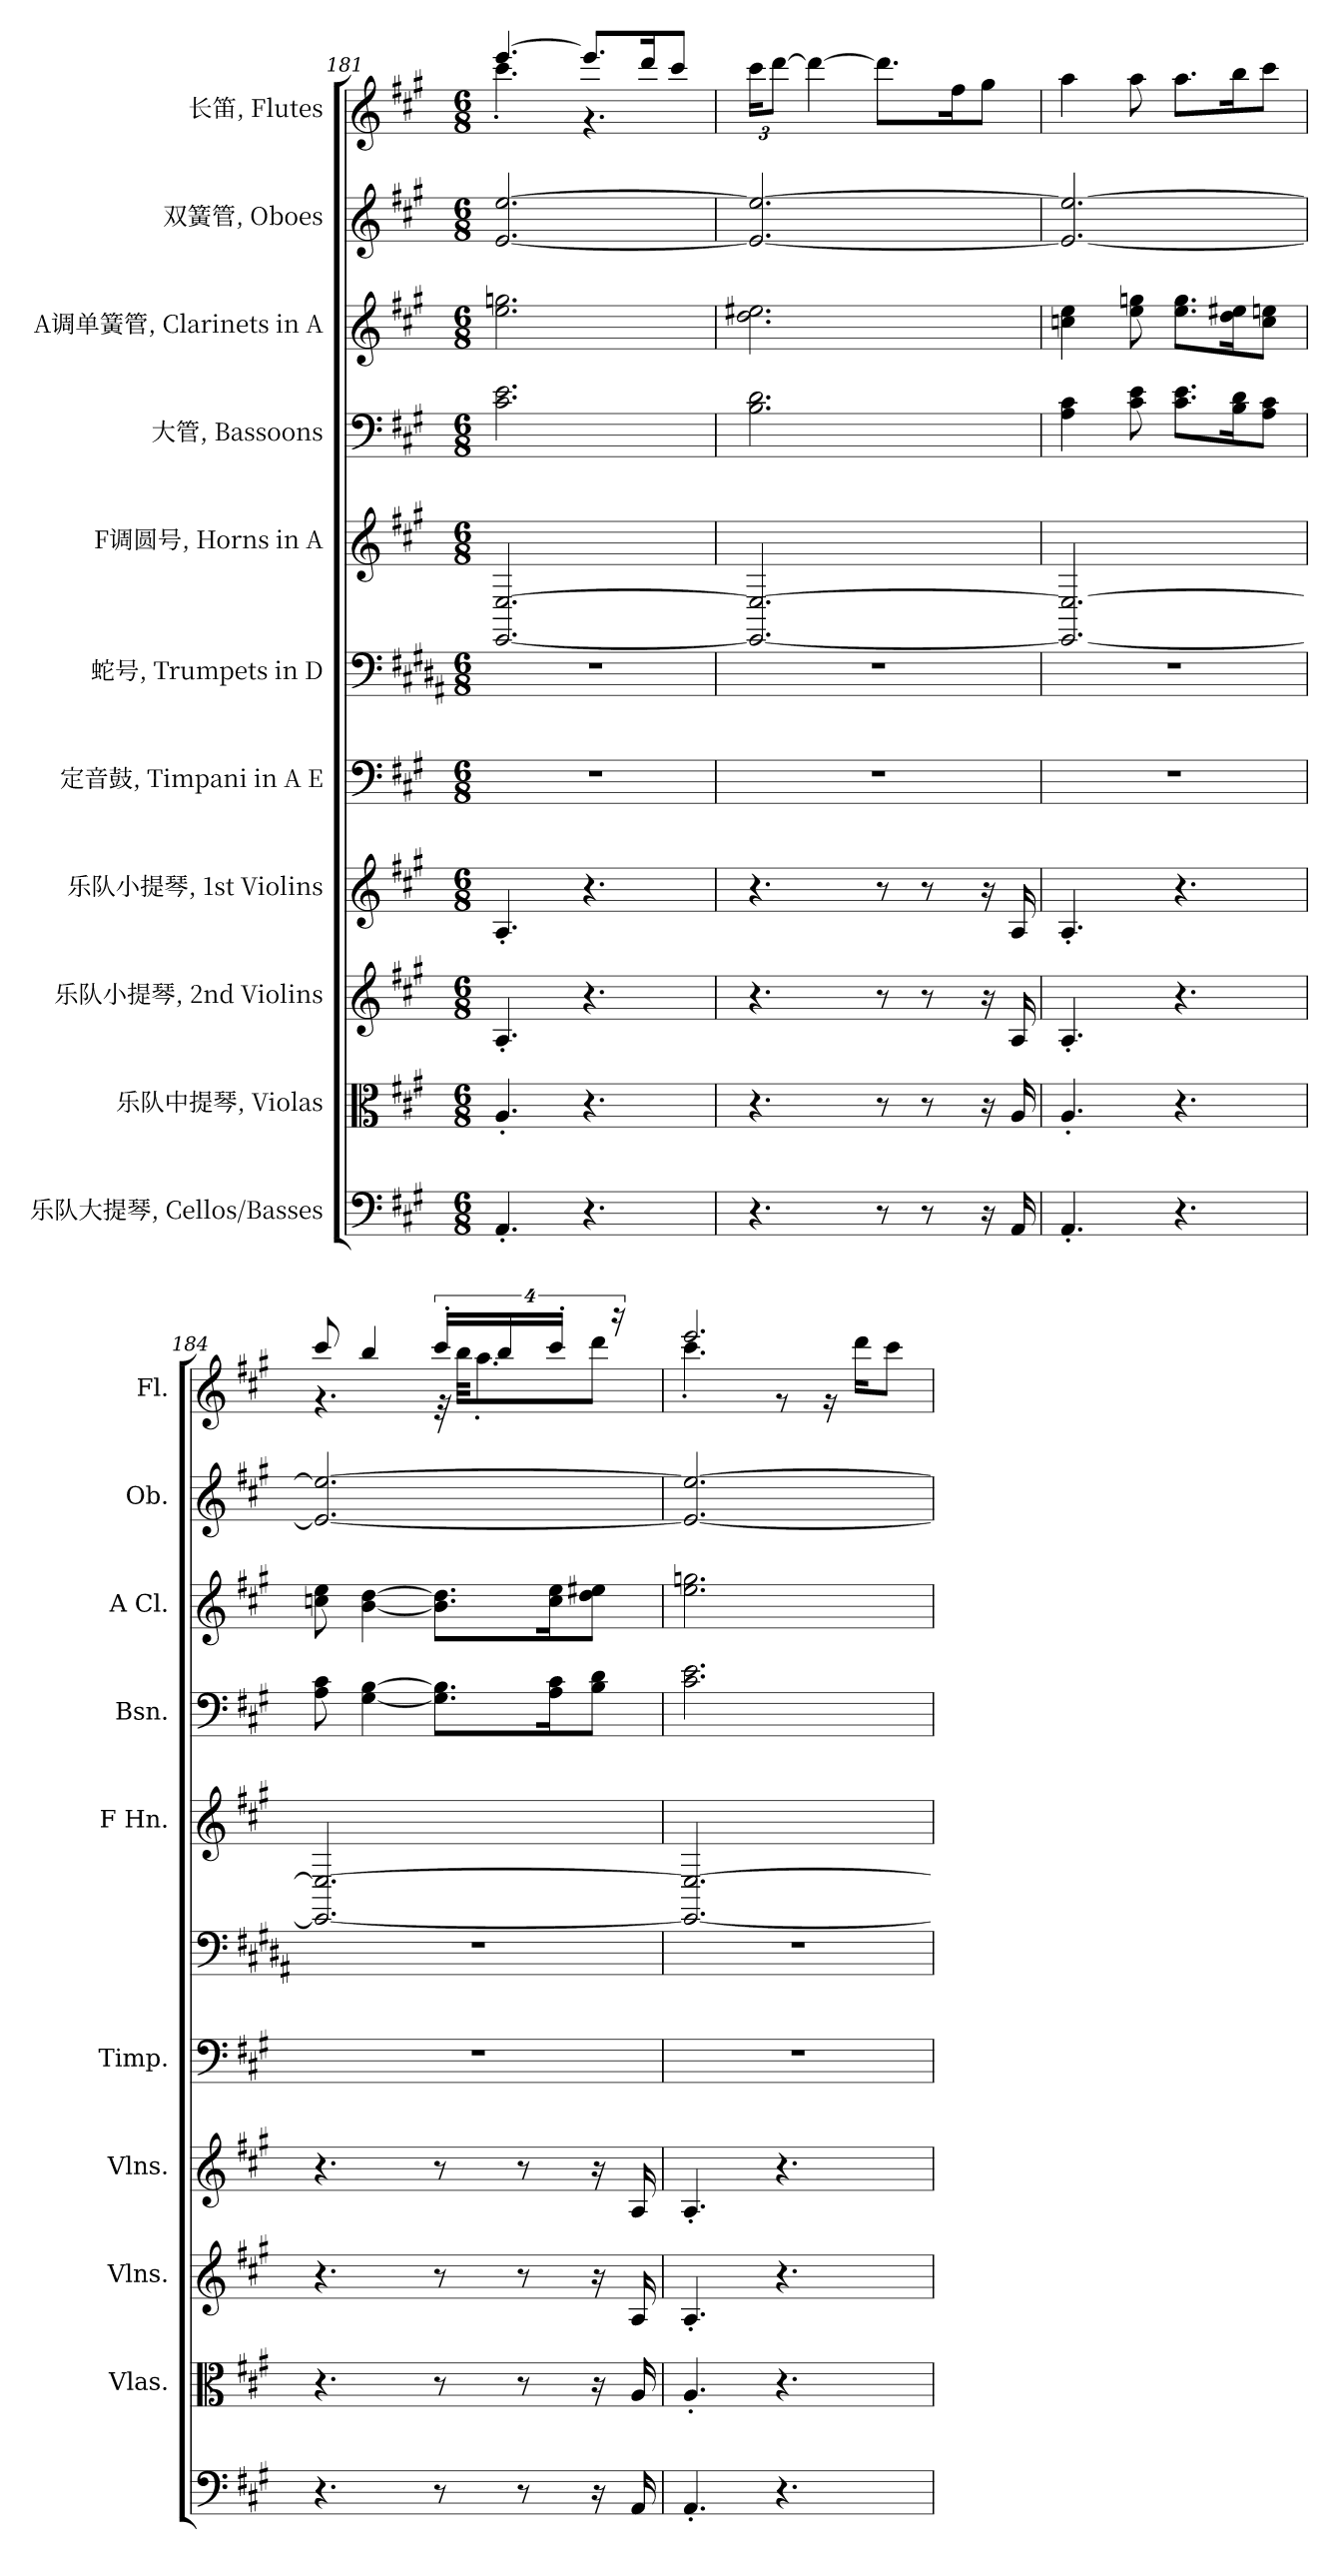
**kern	**kern	**kern	**kern	**kern	**kern	**kern	**kern	**kern	**kern	**kern
*part11	*part10	*part9	*part8	*part7	*part6	*part5	*part4	*part3	*part2	*part1
*staff11	*staff10	*staff9	*staff8	*staff7	*staff6	*staff5	*staff4	*staff3	*staff2	*staff1
*I"乐队大提琴, Cellos/Basses	*I"乐队中提琴, Violas	*I"乐队小提琴, 2nd Violins	*I"乐队小提琴, 1st Violins	*I"定音鼓, Timpani in A E	*I"蛇号, Trumpets in D	*I"F调圆号, Horns in A	*I"大管, Bassoons	*I"A调单簧管, Clarinets in A	*I"双簧管, Oboes	*I"长笛, Flutes
*	*I'Vlas.	*I'Vlns.	*I'Vlns.	*I'Timp.	*	*I'F Hn.	*I'Bsn.	*I'A Cl.	*I'Ob.	*I'Fl.
!!LO:PB:g=z
*clefF4	*clefC3	*clefG2	*clefG2	*clefF4	*clefF4	*clefG2	*clefF4	*clefG2	*clefG2	*clefG2
*	*	*	*	*	*ITrd1c2	*ITrd4c7	*	*ITrd2c3	*	*
*k[f#c#g#]	*k[f#c#g#]	*k[f#c#g#]	*k[f#c#g#]	*k[f#c#g#]	*k[f#c#g#]	*k[f#c#]	*k[f#c#g#]	*k[f#c#g#d#a#e#]	*k[f#c#g#]	*k[f#c#g#]
*M6/8	*M6/8	*M6/8	*M6/8	*M6/8	*M6/8	*M6/8	*M6/8	*M6/8	*M6/8	*M6/8
=181	=181	=181	=181	=181	=181	=181	=181	=181	=181	=181
*	*	*	*	*	*	*	*	*	*	*^
4.AA'/	4.A'/	4.A'/	4.A'/	2.r	2.r	[2.AAA/ [2.AA/	2.c#\ 2.e\	2.cc#\ 2.een\	[2.e/ [2.ee/	[4.eee/	4.ccc#'\
4.r	4.r	4.r	4.r	.	.	.	.	.	.	8.eee/L]	4.r
.	.	.	.	.	.	.	.	.	.	16ddd/K	.
.	.	.	.	.	.	.	.	.	.	8ccc#/J	.
*	*	*	*	*	*	*	*	*	*	*v	*v
=182	=182	=182	=182	=182	=182	=182	=182	=182	=182	=182
*	*	*	*	*	*	*	*	*	*	*Xbrackettup
4.r	4.r	4.r	4.r	2.r	2.r	2.AAA/_ 2.AA/_	2.B\ 2.d\	2.b\ 2.cc##X\	2.e/_ 2.ee/_	24ccc#\KL
.	.	.	.	.	.	.	.	.	.	[12ddd\J
.	.	.	.	.	.	.	.	.	.	4ddd\_
8r	8r	8r	8r	.	.	.	.	.	.	8.ddd\L]
8r	8r	8r	8r	.	.	.	.	.	.	.
.	.	.	.	.	.	.	.	.	.	16ff#\K
16r	16r	16r	16r	.	.	.	.	.	.	8gg#\J
16AA/	16A/	16A/	16A/	.	.	.	.	.	.	.
=183	=183	=183	=183	=183	=183	=183	=183	=183	=183	=183
4.AA'/	4.A'/	4.A'/	4.A'/	2.r	2.r	2.AAA/_ 2.AA/_	4A\ 4c#\	4an\ 4cc#\	2.e/_ 2.ee/_	4aa\
.	.	.	.	.	.	.	8c#\ 8e\	8cc#\ 8een\	.	8aa\
4.r	4.r	4.r	4.r	.	.	.	8.c#\ 8.e\L	8.cc#\ 8.ee\L	.	8.aa\L
.	.	.	.	.	.	.	16B\ 16d\K	16b\ 16cc##X\K	.	16bb\K
.	.	.	.	.	.	.	8A\ 8c#\J	8a\ 8cc#X\J	.	8ccc#\J
!!LO:PB:g=z
=184	=184	=184	=184	=184	=184	=184	=184	=184	=184	=184
*	*	*	*	*	*	*	*	*	*	*^
4.r	4.r	4.r	4.r	2.r	2.r	2.AAA/_ 2.AA/_	8A\ 8c#\	8an\ 8cc#\	2.e/_ 2.ee/_	8ccc#/	4.r
.	.	.	.	.	.	.	[4G#\ [4B\	[4g#\ [4b\	.	4bb/	.
*	*	*	*	*	*	*	*	*	*	*brackettup	*
8r	8r	8r	8r	.	.	.	8.G#\] 8.B\]L	8.g#\] 8.b\]L	.	32%3ccc#'/L	32r
.	.	.	.	.	.	.	.	.	.	.	32bb\KKL
.	.	.	.	.	.	.	.	.	.	.	8.aa'\
.	.	.	.	.	.	.	.	.	.	32%3bb/	.
8r	8r	8r	8r	.	.	.	.	.	.	.	.
.	.	.	.	.	.	.	16A\ 16c#\K	16a\ 16cc#\K	.	32%3ccc#'/J	.
16r	16r	16r	16r	.	.	.	8B\ 8d\J	8b\ 8cc##X\J	.	.	8ddd\J
.	.	.	.	.	.	.	.	.	.	32%3r	.
16AA/	16A/	16A/	16A/	.	.	.	.	.	.	.	.
=185	=185	=185	=185	=185	=185	=185	=185	=185	=185	=185	=185
4.AA'/	4.A'/	4.A'/	4.A'/	2.r	2.r	2.AAA/_ 2.AA/_	2.c#\ 2.e\	2.cc#\ 2.een\	2.e/_ 2.ee/_	2.eee/	4.ccc#'\
4.r	4.r	4.r	4.r	.	.	.	.	.	.	.	8r
.	.	.	.	.	.	.	.	.	.	.	16r
.	.	.	.	.	.	.	.	.	.	.	16ddd\KL
.	.	.	.	.	.	.	.	.	.	.	8ccc#\J
*	*	*	*	*	*	*	*	*	*	*v	*v
=	=	=	=	=	=	=	=	=	=	=
*-	*-	*-	*-	*-	*-	*-	*-	*-	*-	*-
